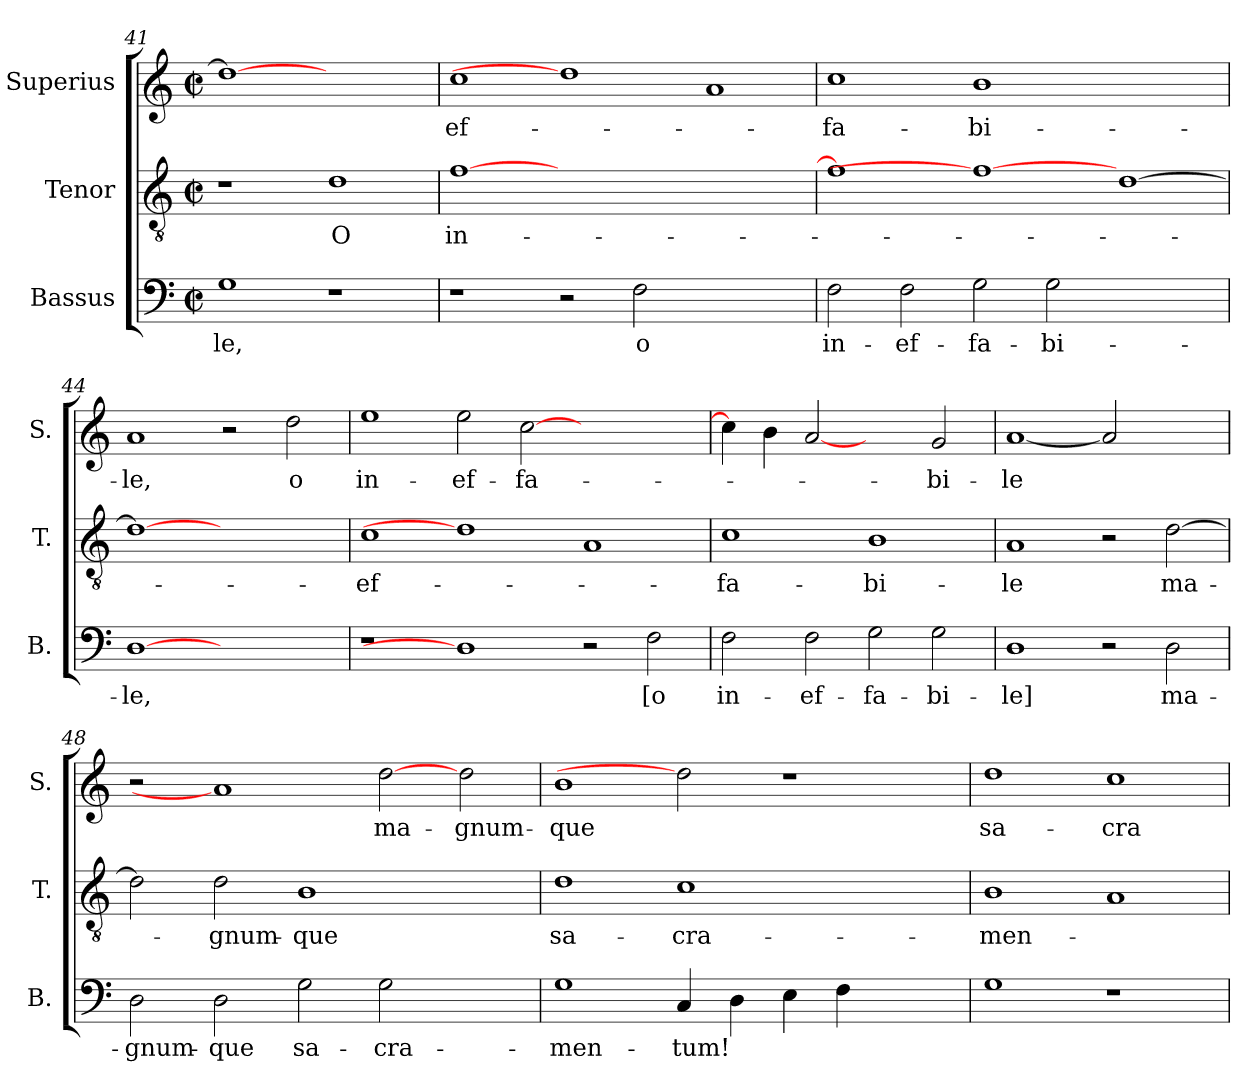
**kern	**text	**kern	**text	**kern	**text
*part3	*part3	*part2	*part2	*part1	*part1
*staff3	*staff3	*staff2	*staff2	*staff1	*staff1
*I"Bassus	*	*I"Tenor	*	*I"Superius	*
*I'B.	*	*I'T.	*	*I'S.	*
*clefF4	*	*clefGv2	*	*clefG2	*
*	*	*ITrd7c12	*	*	*
*k[]	*	*k[]	*	*k[]	*
*M2/2	*	*M2/2	*	*M2/2	*
*met(c|)	*	*met(c|)	*	*met(c|)	*
=41	=41	=41	=41	=41	=41
!	!LO:LY:b:color=#000000	!	!	!	!
1Gi	-le,	1r	.	1ddi_>	.
!	!	!	!LO:LY:b:color=#000000	!	!
1r	.	1Di	O	1ryy	.
=42	=42	=42	=42	=42	=42
!	!	!	!LO:LY:b:color=#000000	!	!
!	!	!	!	!	!LO:LY:b:color=#000000
1r	.	[>1Fi	in-	1cci	-ef-
2r	.	0ryy	.	1ddi]	.
!	!LO:LY:b:color=#000000	!	!	!	!
2Fi\	o	.	.	.	.
1ryy	.	.	.	1ai	.
=43	=43	=43	=43	=43	=43
!	!LO:LY:b:color=#000000	!	!	!	!
!	!	!	!	!	!LO:LY:b:color=#000000
2Fi\	in-	1Fi]	.	1cci	-fa-
!	!LO:LY:b:color=#000000	!	!	!	!
2Fi\	-ef-	.	.	.	.
!	!LO:LY:b:color=#000000	!	!	!	!
!	!	!	!	!	!LO:LY:b:color=#000000
2Gi\	-fa-	1Fi_	.	1bi	-bi-
!	!LO:LY:b:color=#000000	!	!	!	!
2Gi\	-bi-	.	.	.	.
1ryy	.	[>1Di	.	1ryy	.
!!LO:LB:g=z
=44	=44	=44	=44	=44	=44
!	!LO:LY:b:color=#000000	!	!	!	!
!	!	!	!	!	!LO:LY:b:color=#000000
[1Di	-le,	1Di_>	.	1ai	-le,
1ryy	.	1ryy	.	2r	.
!	!	!	!	!	!LO:LY:b:color=#000000
.	.	.	.	2ddi\	o
=45	=45	=45	=45	=45	=45
!	!	!	!LO:LY:b:color=#000000	!	!
!	!	!	!	!	!LO:LY:b:color=#000000
1r	.	1Ci	-ef-	1eei	in-
!	!	!	!	!	!LO:LY:b:color=#000000
1Di]	.	1Di]	.	2eei\	-ef-
!	!	!	!	!	!LO:LY:b:color=#000000
.	.	.	.	[>2cci\	-fa-
2r	.	1AAi	.	1ryy	.
!	!LO:LY:b:color=#000000	!	!	!	!
2Fi\	[o	.	.	.	.
=46	=46	=46	=46	=46	=46
!	!LO:LY:b:color=#000000	!	!	!	!
!	!	!	!LO:LY:b:color=#000000	!	!
2Fi\	in-	1Ci	-fa-	4cci\]	.
.	.	.	.	4bi\	.
!	!LO:LY:b:color=#000000	!	!	!	!
2Fi\	-ef-	.	.	[2ai	.
!	!LO:LY:b:color=#000000	!	!	!	!
!	!	!	!LO:LY:b:color=#000000	!	!
2Gi\	-fa-	1BBi	-bi-	2ryy	.
!	!LO:LY:b:color=#000000	!	!	!	!
!	!	!	!	!	!LO:LY:b:color=#000000
2Gi\	-bi-	.	.	2gi/	-bi-
=47	=47	=47	=47	=47	=47
!	!LO:LY:b:color=#000000	!	!	!	!
!	!	!	!LO:LY:b:color=#000000	!	!
!	!	!	!	!	!LO:LY:b:color=#000000
1Di	-le]	1AAi	-le	[1ai	-le
2r	.	2r	.	2ai]	.
!	!LO:LY:b:color=#000000	!	!	!	!
!	!	!	!LO:LY:b:color=#000000	!	!
2Di\	ma-	[>2Di\	ma-	2ryy	.
=48	=48	=48	=48	=48	=48
!	!LO:LY:b:color=#000000	!	!	!	!
2Di\	-gnum-	2Di\]	.	2r	.
!	!LO:LY:b:color=#000000	!	!	!	!
!	!	!	!LO:LY:b:color=#000000	!	!
2Di\	-que	2Di\	-gnum-	1ai]	.
!	!LO:LY:b:color=#000000	!	!	!	!
!	!	!	!LO:LY:b:color=#000000	!	!
2Gi\	sa-	1BBi	-que	.	.
!	!LO:LY:b:color=#000000	!	!	!	!
!	!	!	!	!	!LO:LY:b:color=#000000
2Gi\	-cra-	.	.	[2ddi	ma-
!	!	!	!	!	!LO:LY:b:color=#000000
2ryy	.	2ryy	.	2ddi\	-gnum-
=49	=49	=49	=49	=49	=49
!	!LO:LY:b:color=#000000	!	!	!	!
!	!	!	!LO:LY:b:color=#000000	!	!
!	!	!	!	!	!LO:LY:b:color=#000000
1Gi	-men-	1Di	sa-	1bi	-que
!	!LO:LY:b:color=#000000	!	!	!	!
!	!	!	!LO:LY:b:color=#000000	!	!
4Ci/	-tum!	1Ci	-cra-	2ddi]	.
4Di\	.	.	.	.	.
4Ei\	.	.	.	1r	.
4Fi\	.	.	.	.	.
2ryy	.	2ryy	.	.	.
=50	=50	=50	=50	=50	=50
!	!	!	!LO:LY:b:color=#000000	!	!
!	!	!	!	!	!LO:LY:b:color=#000000
1Gi	.	1BBi	-men-	1ddi	sa-
!	!	!	!	!	!LO:LY:b:color=#000000
1r	.	1AAi	.	1cci	-cra-
=	=	=	=	=	=
*-	*-	*-	*-	*-	*-
